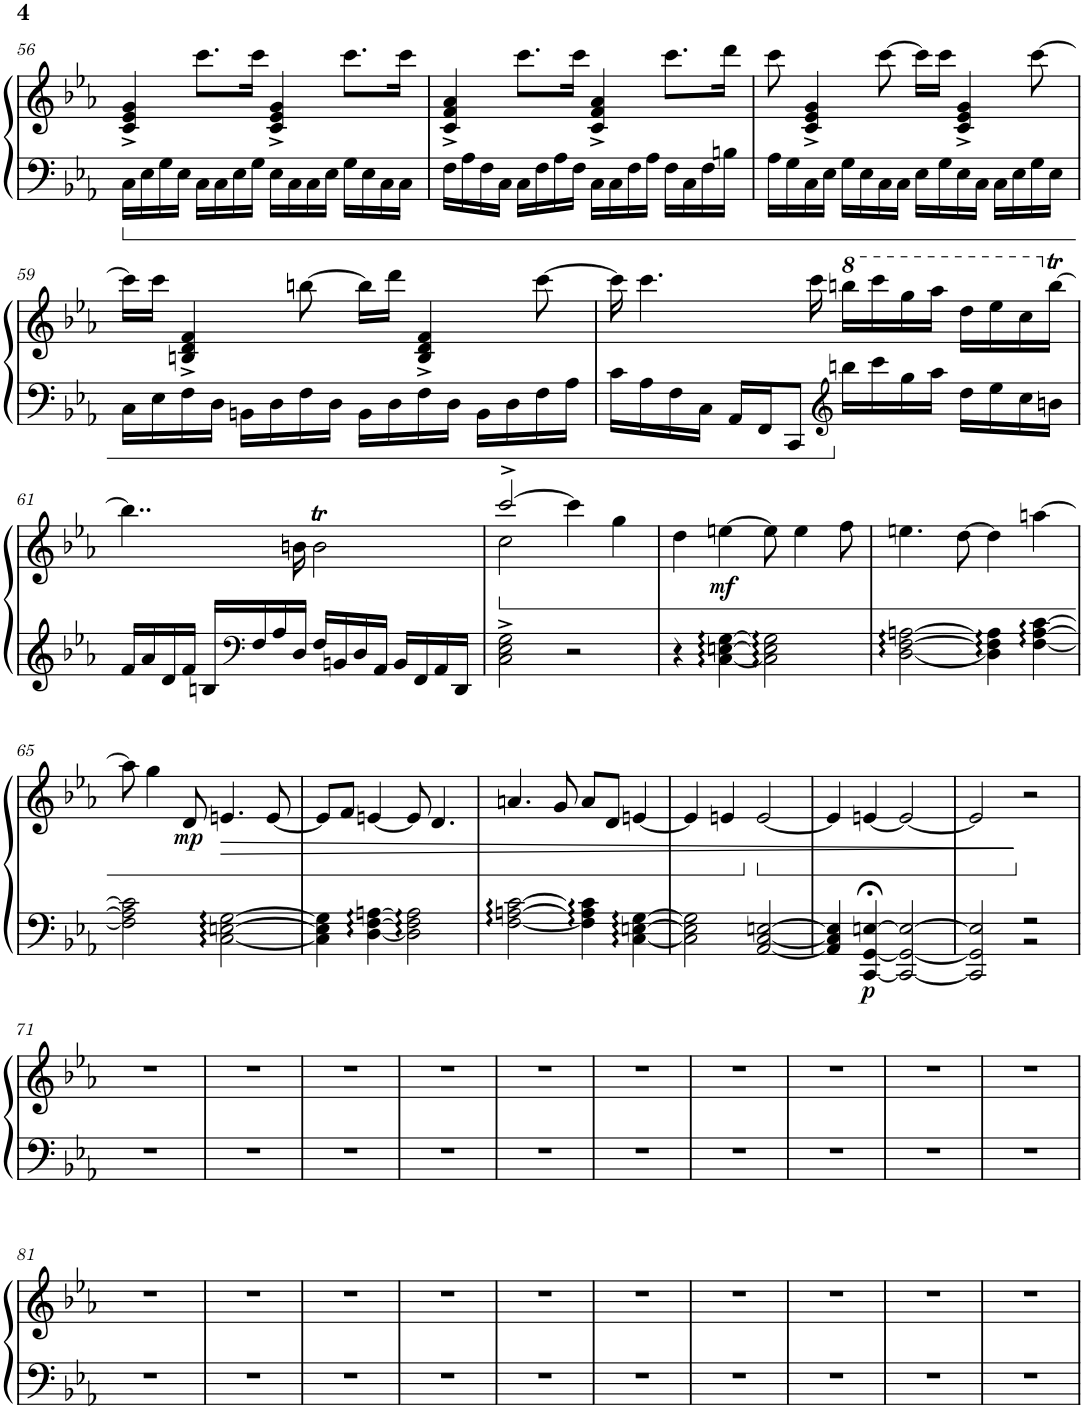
**kern	**kern	**dynam
*part1	*part1	*part1
*staff2	*staff1	*staff1/2
*I"Piano	*	*
*I'Pno.	*	*
!!LO:PB:g=z
*clefF4	*clefG2	*
*k[b-e-a-]	*k[b-e-a-]	*
*M4/4	*M4/4	*
=56	=56	=56
16C\LL	4c/^ 4e-/^ 4g/^	.
16E-\	.	.
16G\	.	.
16E-\JJ	.	.
16C\LL	8.ccc\L	.
16C\	.	.
16E-\	.	.
16G\JJ	16ccc\Jk	.
16E-\LL	4c/^ 4e-/^ 4g/^	.
16C\	.	.
16C\	.	.
16E-\JJ	.	.
16G\LL	8.ccc\L	.
16E-\	.	.
16C\	.	.
16C\JJ	16ccc\Jk	.
=57	=57	=57
16F\LL	4c/^ 4f/^ 4a-/^	.
16A-\	.	.
16F\	.	.
16C\JJ	.	.
16C\LL	8.ccc\L	.
16F\	.	.
16A-\	.	.
16F\JJ	16ccc\Jk	.
16C\LL	4c/^ 4f/^ 4a-/^	.
16C\	.	.
16F\	.	.
16A-\JJ	.	.
16F\LL	8.ccc\L	.
16C\	.	.
16F\	.	.
16Bn\JJ	16ddd\Jk	.
=58	=58	=58
16A-\LL	8ccc\	.
16G\	.	.
16C\	4c/^ 4e-/^ 4g/^	.
16E-\JJ	.	.
16G\LL	.	.
16E-\	.	.
16C\	[8ccc\	.
16C\JJ	.	.
16E-\LL	16ccc\LL]	.
16G\	16ccc\JJ	.
16E-\	4c/^ 4e-/^ 4g/^	.
16C\JJ	.	.
16C\LL	.	.
16E-\	.	.
16G\	[8ccc\	.
16E-\JJ	.	.
!!LO:LB:g=z
=59	=59	=59
16C\LL	16ccc\LL]	.
16E-\	16ccc\JJ	.
16F\	4Bn/^ 4d/^ 4f/^	.
16D\JJ	.	.
16BBn\LL	.	.
16D\	.	.
16F\	[8bbn\	.
16D\JJ	.	.
16BB\LL	16bb\LL]	.
16D\	16ddd\JJ	.
16F\	4B/^ 4d/^ 4f/^	.
16D\JJ	.	.
16BB\LL	.	.
16D\	.	.
16F\	[8ccc\	.
16A-\JJ	.	.
=60	=60	=60
16c\LL	16ccc\]	.
16A-\	4.ccc\	.
16F\	.	.
16C\JJ	.	.
16AA-/LL	.	.
16FF/J	.	.
8CC/J	.	.
.	16ccc\	.
*clefG2	*	*
*	*8va	*
16bbn\LL	16bbbn\LL	.
16ccc\	16cccc\	.
16gg\	16ggg\	.
16aa-\JJ	16aaa-\JJ	.
16dd\LL	16ddd\LL	.
16ee-\	16eee-\	.
16cc\	16ccc\	.
*	*X8va	*
16bn\JJ	[16bbt\JJ	.
!!LO:LB:g=z
=61	=61	=61
16f/LL	4..bb\]	.
16a-/	.	.
16d/	.	.
16f/JJ	.	.
16Bn/LL	.	.
*clefF4	*	*
16F/	.	.
16A-/	.	.
16D/JJ	16bn\	.
16F/LL	2bt\	.
16BBn/	.	.
16D/	.	.
16AA-/JJ	.	.
16BB/LL	.	.
16FF/	.	.
16AA-/	.	.
16DD/JJ	.	.
=62	=62	=62
*	*ped	*
*	*^	*
2C\^ 2E-\^ 2G\^	[2ccc^/	2cc\	.
2r	4ccc\]	2ryy	.
.	4gg\	.	.
*	*v	*v	*
=63	=63	=63
4r	4dd\	.
!	!	!LO:DY:b
[4C\ [4En\ [4G\	[4een\	mf
2C\] 2E\] 2G\]	8ee\]	.
.	4ee\	.
.	8ff\	.
=64	=64	=64
[2D\ [2F\ [2An\	4.een\	.
.	[8dd\	.
4D\] 4F\] 4A\]	4dd\]	.
[4F\ [4A\ [4c\	[4aan\	.
!!LO:LB:g=z
=65	=65	=65
2F\] 2A\] 2c\]	8aa\]	.
.	4gg\	.
!	!	!LO:DY:b
.	8d/	mp
!	!	!LO:HP:b
[2C\ [2En\ [2G\	4.en/	>
.	[8e/	.
=66	=66	=66
4C\] 4E\] 4G\]	8e/L]	.
.	8f/J	.
[4D\ [4F\ [4An\	[4en/	.
2D\] 2F\] 2A\]	8e/]	.
.	4.d/	.
=67	=67	=67
[2F\ [2An\ [2c\	4.an/	.
.	8g/	.
4F\] 4A\] 4c\]	8a/L	.
.	8d/J	.
[4C\ [4En\ [4G\	[4en/	.
=68	=68	=68
2C\] 2E\] 2G\]	4e/]	.
.	4en/	.
*	*Xped	*
*	*ped	*
[2AA-/ [2C/ [2En/	[2e/	.
=69	=69	=69
4AA-/] 4C/] 4E/]	4e/]	.
!	!	!LO:DY:b=2
[4CC/;< [4GG/;< [4En/;<	[4en/	p
2CC/_ 2GG/_ 2E/_	2e/_	.
=70	=70	=70
*^	*	*
2CC/] 2GG/] 2E/]	2ryy	2e/]	.
*	*	*Xped	*
2r	2r	2r	]
*v	*v	*	*
!!LO:LB:g=z
=71	=71	=71
1r	1r	.
=72	=72	=72
1r	1r	.
=73	=73	=73
1r	1r	.
=74	=74	=74
1r	1r	.
=75	=75	=75
1r	1r	.
=76	=76	=76
1r	1r	.
=77	=77	=77
1r	1r	.
=78	=78	=78
1r	1r	.
=79	=79	=79
1r	1r	.
=80	=80	=80
1r	1r	.
!!LO:LB:g=z
=81	=81	=81
1r	1r	.
=82	=82	=82
1r	1r	.
=83	=83	=83
1r	1r	.
=84	=84	=84
1r	1r	.
=85	=85	=85
1r	1r	.
=86	=86	=86
1r	1r	.
=87	=87	=87
1r	1r	.
=88	=88	=88
1r	1r	.
=89	=89	=89
1r	1r	.
=90	=90	=90
1r	1r	.
=	=	=
*-	*-	*-
